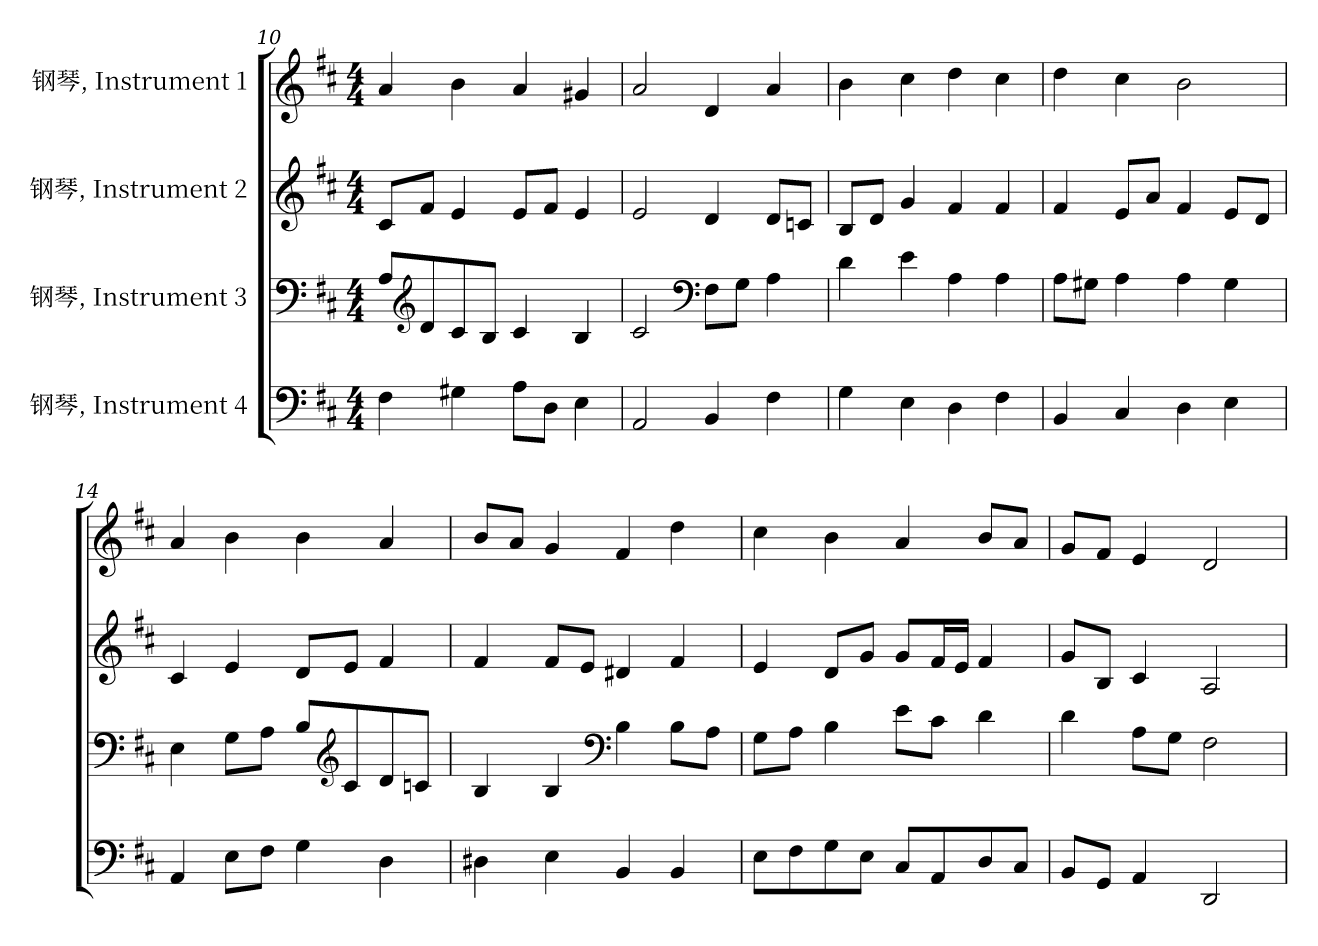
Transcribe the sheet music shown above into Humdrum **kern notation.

**kern	**kern	**kern	**kern
*part4	*part3	*part2	*part1
*staff4	*staff3	*staff2	*staff1
*I"钢琴, Instrument 4	*I"钢琴, Instrument 3	*I"钢琴, Instrument 2	*I"钢琴, Instrument 1
*clefF4	*clefF4	*clefG2	*clefG2
*k[f#c#]	*k[f#c#]	*k[f#c#]	*k[f#c#]
*M4/4	*M4/4	*M4/4	*M4/4
=10	=10	=10	=10
4F#\	8A/L	8c#/L	4a/
*	*clefG2	*	*
.	8d/	8f#/J	.
4G#X\	8c#/	4e/	4b\
.	8B/J	.	.
8A\L	4c#/	8e/L	4a/
8D\J	.	8f#/J	.
4E\	4B/	4e/	4g#X/
=11	=11	=11	=11
2AA/	2c#/	2e/	2a/
*	*clefF4	*	*
4BB/	8F#\L	4d/	4d/
.	8G\J	.	.
4F#\	4A\	8d/L	4a/
.	.	8cn/J	.
=12	=12	=12	=12
4G\	4d\	8B/L	4b\
.	.	8d/J	.
4E\	4e\	4g/	4cc#\
4D\	4A\	4f#/	4dd\
4F#\	4A\	4f#/	4cc#\
=13	=13	=13	=13
4BB/	8A\L	4f#/	4dd\
.	8G#X\J	.	.
4C#/	4A\	8e/L	4cc#\
.	.	8a/J	.
4D\	4A\	4f#/	2b\
4E\	4G#\	8e/L	.
.	.	8d/J	.
!!LO:PB:g=z
=14	=14	=14	=14
4AA/	4E\	4c#/	4a/
8E\L	8G\L	4e/	4b\
8F#\J	8A\J	.	.
4G\	8B/L	8d/L	4b\
*	*clefG2	*	*
.	8c#/	8e/J	.
4D\	8d/	4f#/	4a/
.	8cn/J	.	.
=15	=15	=15	=15
4D#X\	4B/	4f#/	8b/L
.	.	.	8a/J
4E\	4B/	8f#/L	4g/
.	.	8e/J	.
*	*clefF4	*	*
4BB/	4B\	4d#X/	4f#/
4BB/	8B\L	4f#/	4dd\
.	8A\J	.	.
=16	=16	=16	=16
8E\L	8G\L	4e/	4cc#\
8F#\	8A\J	.	.
8G\	4B\	8d/L	4b\
8E\J	.	8g/J	.
8C#/L	8e\L	8g/L	4a/
8AA/	8c#\J	16f#/L	.
.	.	16e/JJ	.
8D/	4d\	4f#/	8b/L
8C#/J	.	.	8a/J
=17	=17	=17	=17
8BB/L	4d\	8g/L	8g/L
8GG/J	.	8B/J	8f#/J
4AA/	8A\L	4c#/	4e/
.	8G\J	.	.
2DD/	2F#\	2A/	2d/
=	=	=	=
*-	*-	*-	*-
